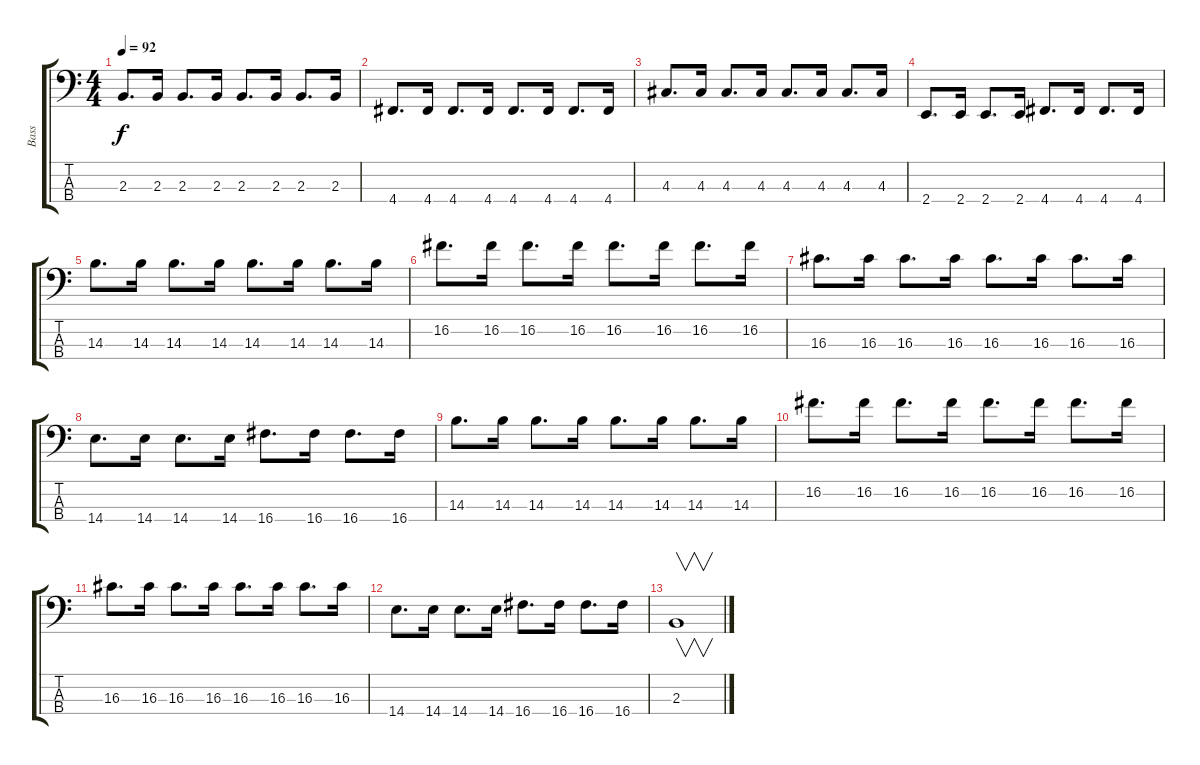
\track ("Bass" "Bass") {instrument electricbassfinger}
\staff {score tabs}
\tuning (G2 D2 A1 D1) {hide}
\ts (4 4)
\tempo 92
\clef f4
\ks c
2.3.8{d dy f} 2.3.16 2.3.8{d} 2.3.16 2.3.8{d} 2.3.16 2.3.8{d} 2.3.16 |
4.4.8{d} 4.4.16 4.4.8{d} 4.4.16 4.4.8{d} 4.4.16 4.4.8{d} 4.4.16 |
4.3.8{d} 4.3.16 4.3.8{d} 4.3.16 4.3.8{d} 4.3.16 4.3.8{d} 4.3.16 |
2.4.8{d} 2.4.16 2.4.8{d} 2.4.16 4.4.8{d} 4.4.16 4.4.8{d} 4.4.16 |
14.3.8{d} 14.3.16 14.3.8{d} 14.3.16 14.3.8{d} 14.3.16 14.3.8{d} 14.3.16 |
16.2.8{d} 16.2.16 16.2.8{d} 16.2.16 16.2.8{d} 16.2.16 16.2.8{d} 16.2.16 |
16.3.8{d} 16.3.16 16.3.8{d} 16.3.16 16.3.8{d} 16.3.16 16.3.8{d} 16.3.16 |
14.4.8{d} 14.4.16 14.4.8{d} 14.4.16 16.4.8{d} 16.4.16 16.4.8{d} 16.4.16 |
14.3.8{d} 14.3.16 14.3.8{d} 14.3.16 14.3.8{d} 14.3.16 14.3.8{d} 14.3.16 |
16.2.8{d} 16.2.16 16.2.8{d} 16.2.16 16.2.8{d} 16.2.16 16.2.8{d} 16.2.16 |
16.3.8{d} 16.3.16 16.3.8{d} 16.3.16 16.3.8{d} 16.3.16 16.3.8{d} 16.3.16 |
14.4.8{d} 14.4.16 14.4.8{d} 14.4.16 16.4.8{d} 16.4.16 16.4.8{d} 16.4.16 |
2.3.1{v}
